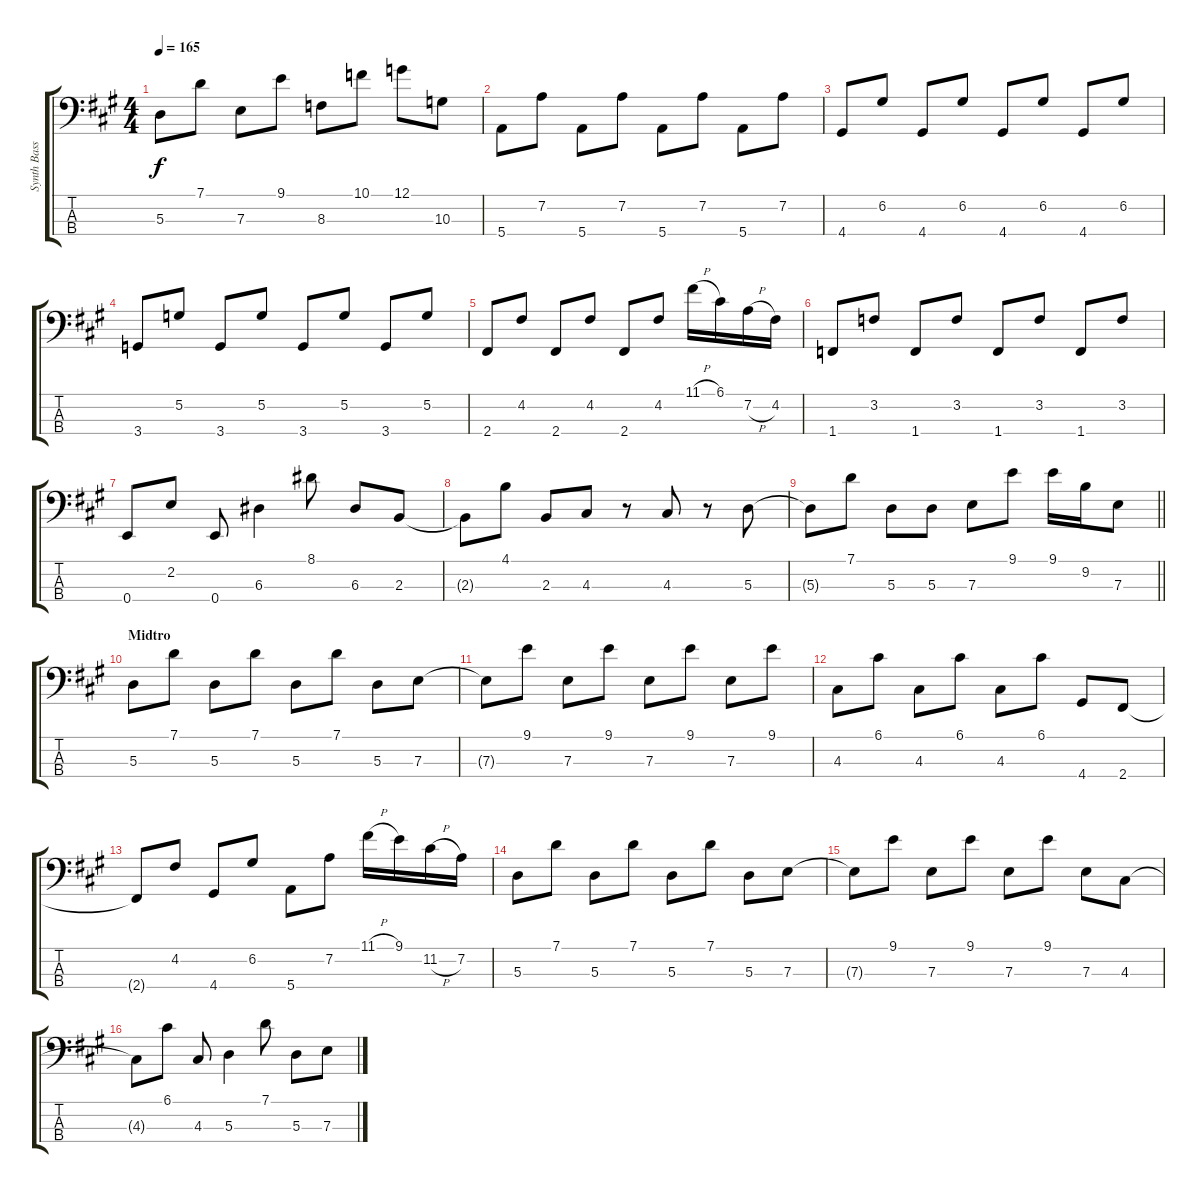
\track ("Synth Bass" "Synth Bass") {instrument synthbass2}
\staff {score tabs}
\tuning (G2 D2 A1 E1) {hide}
\ts (4 4)
\tempo 165
\clef f4
\ks a
5.3.8{dy f} 7.1.8 7.3.8 9.1.8 8.3.8 10.1.8 12.1.8 10.3.8 |
5.4.8 7.2.8 5.4.8 7.2.8 5.4.8 7.2.8 5.4.8 7.2.8 |
4.4.8 6.2.8 4.4.8 6.2.8 4.4.8 6.2.8 4.4.8 6.2.8 |
3.4.8 5.2.8 3.4.8 5.2.8 3.4.8 5.2.8 3.4.8 5.2.8 |
2.4.8 4.2.8 2.4.8 4.2.8 2.4.8 4.2.8 11.1{h}.16 6.1.16 7.2{h}.16 4.2.16 |
1.4.8 3.2.8 1.4.8 3.2.8 1.4.8 3.2.8 1.4.8 3.2.8 |
0.4.8 2.2.8 0.4.8 6.3.4 8.1.8 6.3.8 2.3.8 |
2.3{t}.8 4.1.8 2.3.8 4.3.8 r.8 4.3.8 r.8 5.3.8 |
\barLineRight lightlight
5.3{t}.8 7.1.8 5.3.8 5.3.8 7.3.8 9.1.8 9.1.16 9.2.16 7.3.8 |
\section ("" "Midtro")
5.3.8 7.1.8 5.3.8 7.1.8 5.3.8 7.1.8 5.3.8 7.3.8 |
7.3{t}.8 9.1.8 7.3.8 9.1.8 7.3.8 9.1.8 7.3.8 9.1.8 |
4.3.8 6.1.8 4.3.8 6.1.8 4.3.8 6.1.8 4.4.8 2.4.8 |
2.4{t}.8 4.2.8 4.4.8 6.2.8 5.4.8 7.2.8 11.1{h}.16 9.1.16 11.2{h}.16 7.2.16 |
5.3.8 7.1.8 5.3.8 7.1.8 5.3.8 7.1.8 5.3.8 7.3.8 |
7.3{t}.8 9.1.8 7.3.8 9.1.8 7.3.8 9.1.8 7.3.8 4.3.8 |
4.3{t}.8 6.1.8 4.3.8 5.3.4 7.1.8 5.3.8 7.3.8
